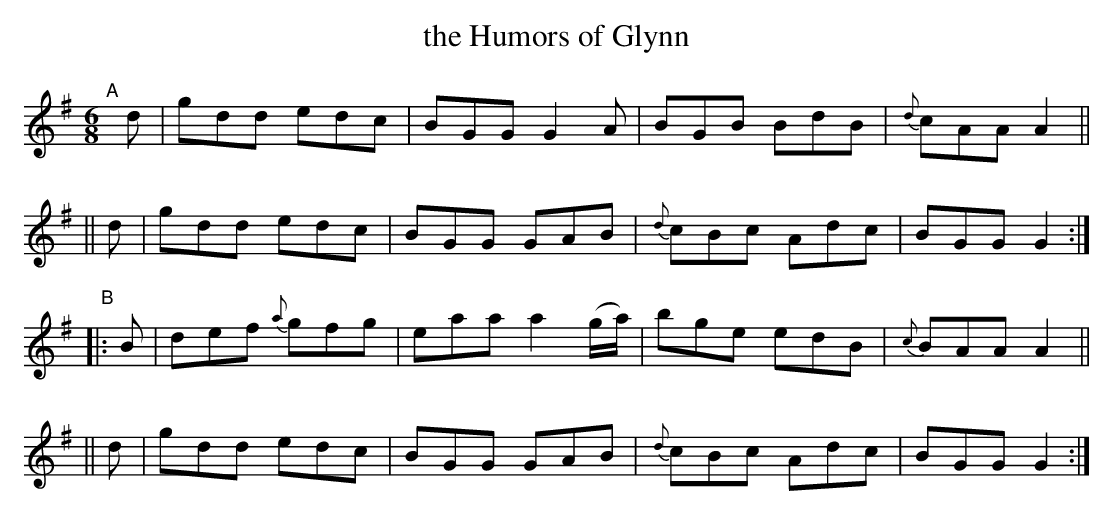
X:1
T: the Humors of Glynn
M: 6/8
L: 1/8
K: G
"^A"[|]\
   d | gdd edc | BGG G2A | BGB BdB | {d}cAA A2 ||
|| d | gdd edc | BGG GAB | {d}cBc Adc | BGG G2 :|
"^B"\
|: B | def {a}gfg | eaa a2(g/a/) | bge edB | {c}BAA A2 ||
|| d | gdd edc | BGG GAB | {d}cBc Adc | BGG G2 :|
